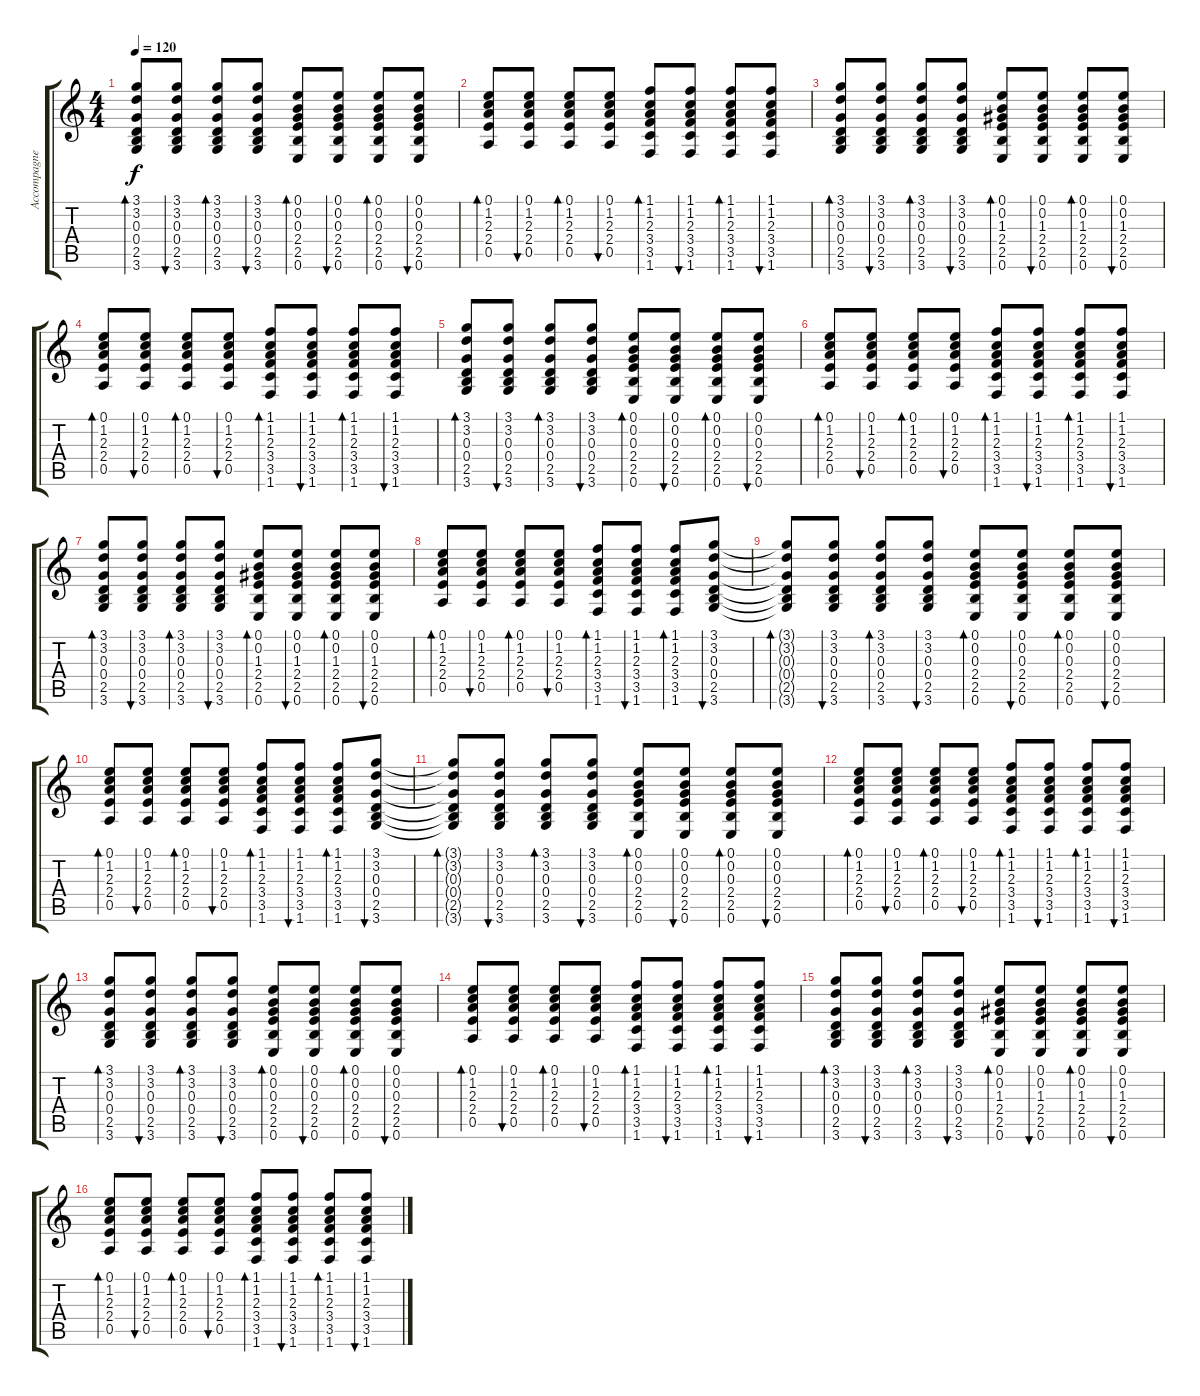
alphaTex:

\track ("Accompagnement" "Accompagne") {instrument acousticguitarnylon}
\staff {score tabs}
\tuning (E4 B3 G3 D3 A2 E2) {hide}
\ts (4 4)
\tempo 120
\clef g2
\ks c
(3.1 3.2 0.3 0.4 2.5 3.6).8{bd 60 dy f} (3.1 3.2 0.3 0.4 2.5 3.6).8{bu 60} (3.1 3.2 0.3 0.4 2.5 3.6).8{bd 60} (3.1 3.2 0.3 0.4 2.5 3.6).8{bu 60} (0.1 0.2 0.3 2.4 2.5 0.6).8{bd 60} (0.1 0.2 0.3 2.4 2.5 0.6).8{bu 60} (0.1 0.2 0.3 2.4 2.5 0.6).8{bd 60} (0.1 0.2 0.3 2.4 2.5 0.6).8{bu 60} |
(0.1 1.2 2.3 2.4 0.5).8{bd 60} (0.1 1.2 2.3 2.4 0.5).8{bu 60} (0.1 1.2 2.3 2.4 0.5).8{bd 60} (0.1 1.2 2.3 2.4 0.5).8{bu 60} (1.1 1.2 2.3 3.4 3.5 1.6).8{bd 60} (1.1 1.2 2.3 3.4 3.5 1.6).8{bu 60} (1.1 1.2 2.3 3.4 3.5 1.6).8{bd 60} (1.1 1.2 2.3 3.4 3.5 1.6).8{bu 60} |
(3.1 3.2 0.3 0.4 2.5 3.6).8{bd 60} (3.1 3.2 0.3 0.4 2.5 3.6).8{bu 60} (3.1 3.2 0.3 0.4 2.5 3.6).8{bd 60} (3.1 3.2 0.3 0.4 2.5 3.6).8{bu 60} (0.1 0.2 1.3 2.4 2.5 0.6).8{bd 60} (0.1 0.2 1.3 2.4 2.5 0.6).8{bu 60} (0.1 0.2 1.3 2.4 2.5 0.6).8{bd 60} (0.1 0.2 1.3 2.4 2.5 0.6).8{bu 60} |
(0.1 1.2 2.3 2.4 0.5).8{bd 60} (0.1 1.2 2.3 2.4 0.5).8{bu 60} (0.1 1.2 2.3 2.4 0.5).8{bd 60} (0.1 1.2 2.3 2.4 0.5).8{bu 60} (1.1 1.2 2.3 3.4 3.5 1.6).8{bd 60} (1.1 1.2 2.3 3.4 3.5 1.6).8{bu 60} (1.1 1.2 2.3 3.4 3.5 1.6).8{bd 60} (1.1 1.2 2.3 3.4 3.5 1.6).8{bu 60} |
(3.1 3.2 0.3 0.4 2.5 3.6).8{bd 60} (3.1 3.2 0.3 0.4 2.5 3.6).8{bu 60} (3.1 3.2 0.3 0.4 2.5 3.6).8{bd 60} (3.1 3.2 0.3 0.4 2.5 3.6).8{bu 60} (0.1 0.2 0.3 2.4 2.5 0.6).8{bd 60} (0.1 0.2 0.3 2.4 2.5 0.6).8{bu 60} (0.1 0.2 0.3 2.4 2.5 0.6).8{bd 60} (0.1 0.2 0.3 2.4 2.5 0.6).8{bu 60} |
(0.1 1.2 2.3 2.4 0.5).8{bd 60} (0.1 1.2 2.3 2.4 0.5).8{bu 60} (0.1 1.2 2.3 2.4 0.5).8{bd 60} (0.1 1.2 2.3 2.4 0.5).8{bu 60} (1.1 1.2 2.3 3.4 3.5 1.6).8{bd 60} (1.1 1.2 2.3 3.4 3.5 1.6).8{bu 60} (1.1 1.2 2.3 3.4 3.5 1.6).8{bd 60} (1.1 1.2 2.3 3.4 3.5 1.6).8{bu 60} |
(3.1 3.2 0.3 0.4 2.5 3.6).8{bd 60} (3.1 3.2 0.3 0.4 2.5 3.6).8{bu 60} (3.1 3.2 0.3 0.4 2.5 3.6).8{bd 60} (3.1 3.2 0.3 0.4 2.5 3.6).8{bu 60} (0.1 0.2 1.3 2.4 2.5 0.6).8{bd 60} (0.1 0.2 1.3 2.4 2.5 0.6).8{bu 60} (0.1 0.2 1.3 2.4 2.5 0.6).8{bd 60} (0.1 0.2 1.3 2.4 2.5 0.6).8{bu 60} |
(0.1 1.2 2.3 2.4 0.5).8{bd 60} (0.1 1.2 2.3 2.4 0.5).8{bu 60} (0.1 1.2 2.3 2.4 0.5).8{bd 60} (0.1 1.2 2.3 2.4 0.5).8{bu 60} (1.1 1.2 2.3 3.4 3.5 1.6).8{bd 60} (1.1 1.2 2.3 3.4 3.5 1.6).8{bu 60} (1.1 1.2 2.3 3.4 3.5 1.6).8{bd 60} (3.1 3.2 0.3 0.4 2.5 3.6).8{bu 60} |
(3.1{t} 3.2{t} 0.3{t} 0.4{t} 2.5{t} 3.6{t}).8{bd 60} (3.1 3.2 0.3 0.4 2.5 3.6).8{bu 60} (3.1 3.2 0.3 0.4 2.5 3.6).8{bd 60} (3.1 3.2 0.3 0.4 2.5 3.6).8{bu 60} (0.1 0.2 0.3 2.4 2.5 0.6).8{bd 60} (0.1 0.2 0.3 2.4 2.5 0.6).8{bu 60} (0.1 0.2 0.3 2.4 2.5 0.6).8{bd 60} (0.1 0.2 0.3 2.4 2.5 0.6).8{bu 60} |
(0.1 1.2 2.3 2.4 0.5).8{bd 60} (0.1 1.2 2.3 2.4 0.5).8{bu 60} (0.1 1.2 2.3 2.4 0.5).8{bd 60} (0.1 1.2 2.3 2.4 0.5).8{bu 60} (1.1 1.2 2.3 3.4 3.5 1.6).8{bd 60} (1.1 1.2 2.3 3.4 3.5 1.6).8{bu 60} (1.1 1.2 2.3 3.4 3.5 1.6).8{bd 60} (3.1 3.2 0.3 0.4 2.5 3.6).8{bu 60} |
(3.1{t} 3.2{t} 0.3{t} 0.4{t} 2.5{t} 3.6{t}).8{bd 60} (3.1 3.2 0.3 0.4 2.5 3.6).8{bu 60} (3.1 3.2 0.3 0.4 2.5 3.6).8{bd 60} (3.1 3.2 0.3 0.4 2.5 3.6).8{bu 60} (0.1 0.2 0.3 2.4 2.5 0.6).8{bd 60} (0.1 0.2 0.3 2.4 2.5 0.6).8{bu 60} (0.1 0.2 0.3 2.4 2.5 0.6).8{bd 60} (0.1 0.2 0.3 2.4 2.5 0.6).8{bu 60} |
(0.1 1.2 2.3 2.4 0.5).8{bd 60} (0.1 1.2 2.3 2.4 0.5).8{bu 60} (0.1 1.2 2.3 2.4 0.5).8{bd 60} (0.1 1.2 2.3 2.4 0.5).8{bu 60} (1.1 1.2 2.3 3.4 3.5 1.6).8{bd 60} (1.1 1.2 2.3 3.4 3.5 1.6).8{bu 60} (1.1 1.2 2.3 3.4 3.5 1.6).8{bd 60} (1.1 1.2 2.3 3.4 3.5 1.6).8{bu 60} |
(3.1 3.2 0.3 0.4 2.5 3.6).8{bd 60} (3.1 3.2 0.3 0.4 2.5 3.6).8{bu 60} (3.1 3.2 0.3 0.4 2.5 3.6).8{bd 60} (3.1 3.2 0.3 0.4 2.5 3.6).8{bu 60} (0.1 0.2 0.3 2.4 2.5 0.6).8{bd 60} (0.1 0.2 0.3 2.4 2.5 0.6).8{bu 60} (0.1 0.2 0.3 2.4 2.5 0.6).8{bd 60} (0.1 0.2 0.3 2.4 2.5 0.6).8{bu 60} |
(0.1 1.2 2.3 2.4 0.5).8{bd 60} (0.1 1.2 2.3 2.4 0.5).8{bu 60} (0.1 1.2 2.3 2.4 0.5).8{bd 60} (0.1 1.2 2.3 2.4 0.5).8{bu 60} (1.1 1.2 2.3 3.4 3.5 1.6).8{bd 60} (1.1 1.2 2.3 3.4 3.5 1.6).8{bu 60} (1.1 1.2 2.3 3.4 3.5 1.6).8{bd 60} (1.1 1.2 2.3 3.4 3.5 1.6).8{bu 60} |
(3.1 3.2 0.3 0.4 2.5 3.6).8{bd 60} (3.1 3.2 0.3 0.4 2.5 3.6).8{bu 60} (3.1 3.2 0.3 0.4 2.5 3.6).8{bd 60} (3.1 3.2 0.3 0.4 2.5 3.6).8{bu 60} (0.1 0.2 1.3 2.4 2.5 0.6).8{bd 60} (0.1 0.2 1.3 2.4 2.5 0.6).8{bu 60} (0.1 0.2 1.3 2.4 2.5 0.6).8{bd 60} (0.1 0.2 1.3 2.4 2.5 0.6).8{bu 60} |
(0.1 1.2 2.3 2.4 0.5).8{bd 60} (0.1 1.2 2.3 2.4 0.5).8{bu 60} (0.1 1.2 2.3 2.4 0.5).8{bd 60} (0.1 1.2 2.3 2.4 0.5).8{bu 60} (1.1 1.2 2.3 3.4 3.5 1.6).8{bd 60} (1.1 1.2 2.3 3.4 3.5 1.6).8{bu 60} (1.1 1.2 2.3 3.4 3.5 1.6).8{bd 60} (1.1 1.2 2.3 3.4 3.5 1.6).8{bu 60}
